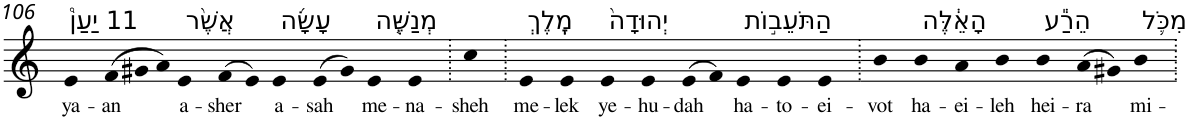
**kern	**text
*part1	*part1
*staff1	*staff1
*I"Piano	*
*I'Pno	*
!!LO:PB:g=z
*clefG2	*
*k[]	*
=106	=106
!LO:TX:a:t=11 יַעַן֩	!
!	!LO:LY:b
4e	ya-
*Xtuplet	*
!	!LO:LY:b
(>12f	-an
12g#X	.
12a)	.
!LO:TX:a:t=אֲשֶׁ֨ר	!
!	!LO:LY:b
4e	a-
!	!LO:LY:b
(>8f	-sher
8e)	.
!LO:TX:a:t=עָשָׂ֜ה	!
!	!LO:LY:b
4e	a-
!	!LO:LY:b
(>8e	-sah
8g#)	.
!LO:TX:a:t=מְנַשֶּׁ֤ה	!
!	!LO:LY:b
4e	me-
!	!LO:LY:b
4e	-na-
=107.	=107.
!	!LO:LY:b
4cc	-sheh
=108.	=108.
!LO:TX:a:t=מֶֽלֶךְ	!
!	!LO:LY:b
4e	me-
!	!LO:LY:b
4e	-lek
!LO:TX:a:t=יְהוּדָה֙	!
!	!LO:LY:b
4e	ye-
!	!LO:LY:b
4e	-hu-
!	!LO:LY:b
(>8e	-dah
8f)	.
!LO:TX:a:t=הַתֹּעֵב֣וֹת	!
!	!LO:LY:b
4e	ha-
!	!LO:LY:b
4e	-to-
!	!LO:LY:b
4e	-ei-
=109.	=109.
!	!LO:LY:b
4b	-vot
!LO:TX:a:t=הָאֵ֔לֶּה	!
!	!LO:LY:b
4b	ha-
!	!LO:LY:b
4a	-ei-
!	!LO:LY:b
4b	-leh
!LO:TX:a:t=הֵרַ֕ע	!
!	!LO:LY:b
4b	hei-
!	!LO:LY:b
(>8a	-ra
8g#X)	.
!LO:TX:a:t=מִכֹּ֛ל	!
!	!LO:LY:b
4b	mi-
=.	=.
*-	*-
